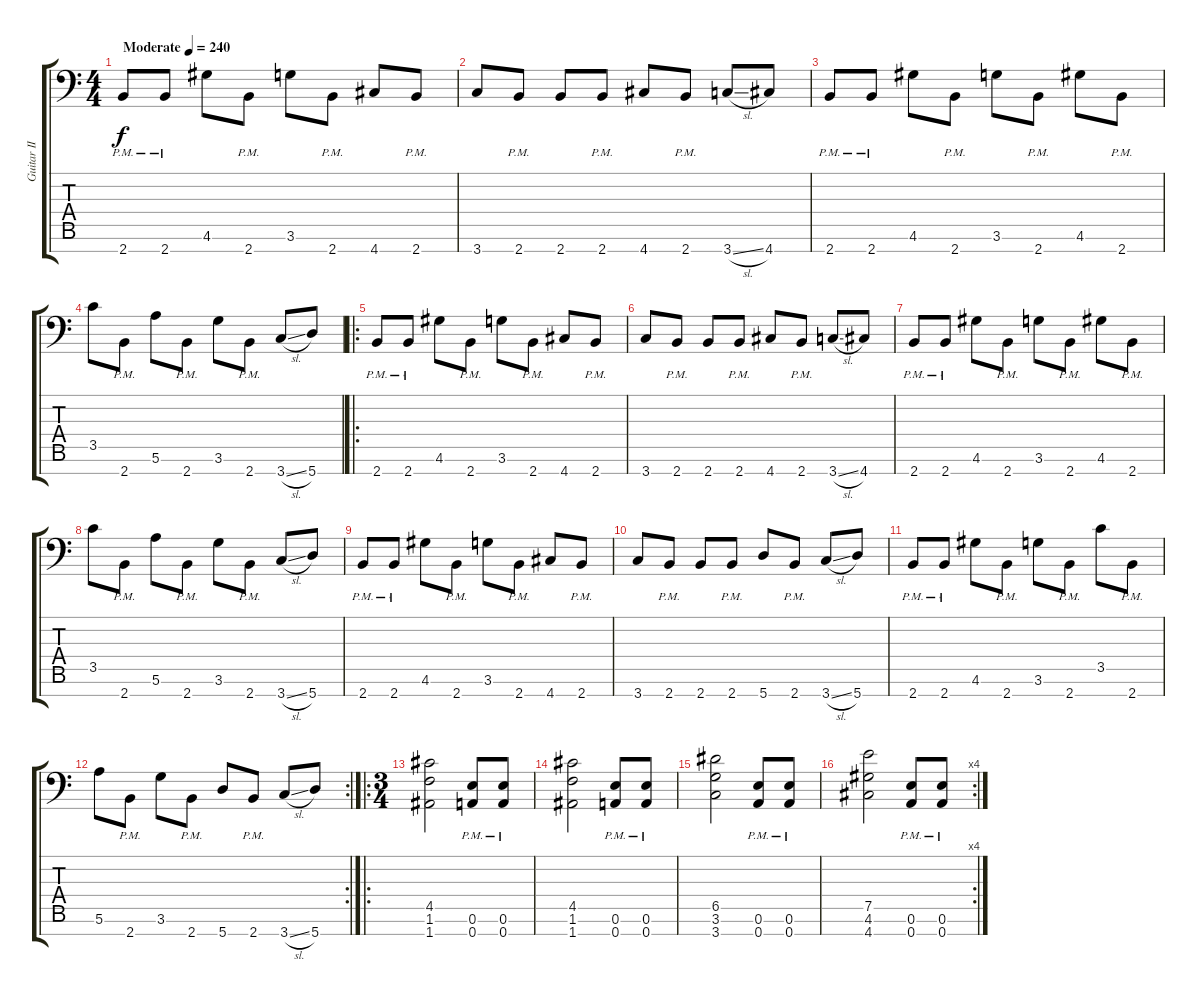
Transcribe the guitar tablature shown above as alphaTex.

\track ("Guitar II" "Guitar II") {instrument distortionguitar}
\staff {score tabs}
\tuning (E4 B3 G3 D3 A2 E2 A1) {hide}
\ts (4 4)
\tempo (240 "Moderate")
\clef f4
\ks c
2.7{pm}.8{dy f instrument distortionguitar} 2.7{pm}.8 4.6.8 2.7{pm}.8 3.6.8 2.7{pm}.8 4.7.8 2.7{pm}.8 |
3.7.8 2.7{pm}.8 2.7.8 2.7{pm}.8 4.7.8 2.7{pm}.8 3.7{sl}.8 4.7.8 |
2.7{pm}.8 2.7{pm}.8 4.6.8 2.7{pm}.8 3.6.8 2.7{pm}.8 4.6.8 2.7{pm}.8 |
3.5.8 2.7{pm}.8 5.6.8 2.7{pm}.8 3.6.8 2.7{pm}.8 3.7{sl}.8 5.7.8 |
\ro
2.7{pm}.8 2.7{pm}.8 4.6.8 2.7{pm}.8 3.6.8 2.7{pm}.8 4.7.8 2.7{pm}.8 |
3.7.8 2.7{pm}.8 2.7.8 2.7{pm}.8 4.7.8 2.7{pm}.8 3.7{sl}.8 4.7.8 |
2.7{pm}.8 2.7{pm}.8 4.6.8 2.7{pm}.8 3.6.8 2.7{pm}.8 4.6.8 2.7{pm}.8 |
3.5.8 2.7{pm}.8 5.6.8 2.7{pm}.8 3.6.8 2.7{pm}.8 3.7{sl}.8 5.7.8 |
2.7{pm}.8 2.7{pm}.8 4.6.8 2.7{pm}.8 3.6.8 2.7{pm}.8 4.7.8 2.7{pm}.8 |
3.7.8 2.7{pm}.8 2.7.8 2.7{pm}.8 5.7.8 2.7{pm}.8 3.7{sl}.8 5.7.8 |
2.7{pm}.8 2.7{pm}.8 4.6.8 2.7{pm}.8 3.6.8 2.7{pm}.8 3.5.8 2.7{pm}.8 |
\rc 2
5.6.8 2.7{pm}.8 3.6.8 2.7{pm}.8 5.7.8 2.7{pm}.8 3.7{sl}.8 5.7.8 |
\ro
\ts (3 4)
(4.5 1.6 1.7).2 (0.6{pm} 0.7{pm}).8 (0.6{pm} 0.7{pm}).8 |
(4.5 1.6 1.7).2 (0.6{pm} 0.7{pm}).8 (0.6{pm} 0.7{pm}).8 |
(6.5 3.6 3.7).2 (0.6{pm} 0.7{pm}).8 (0.6{pm} 0.7{pm}).8 |
\rc 4
(7.5 4.6 4.7).2 (0.6{pm} 0.7{pm}).8 (0.6{pm} 0.7{pm}).8
